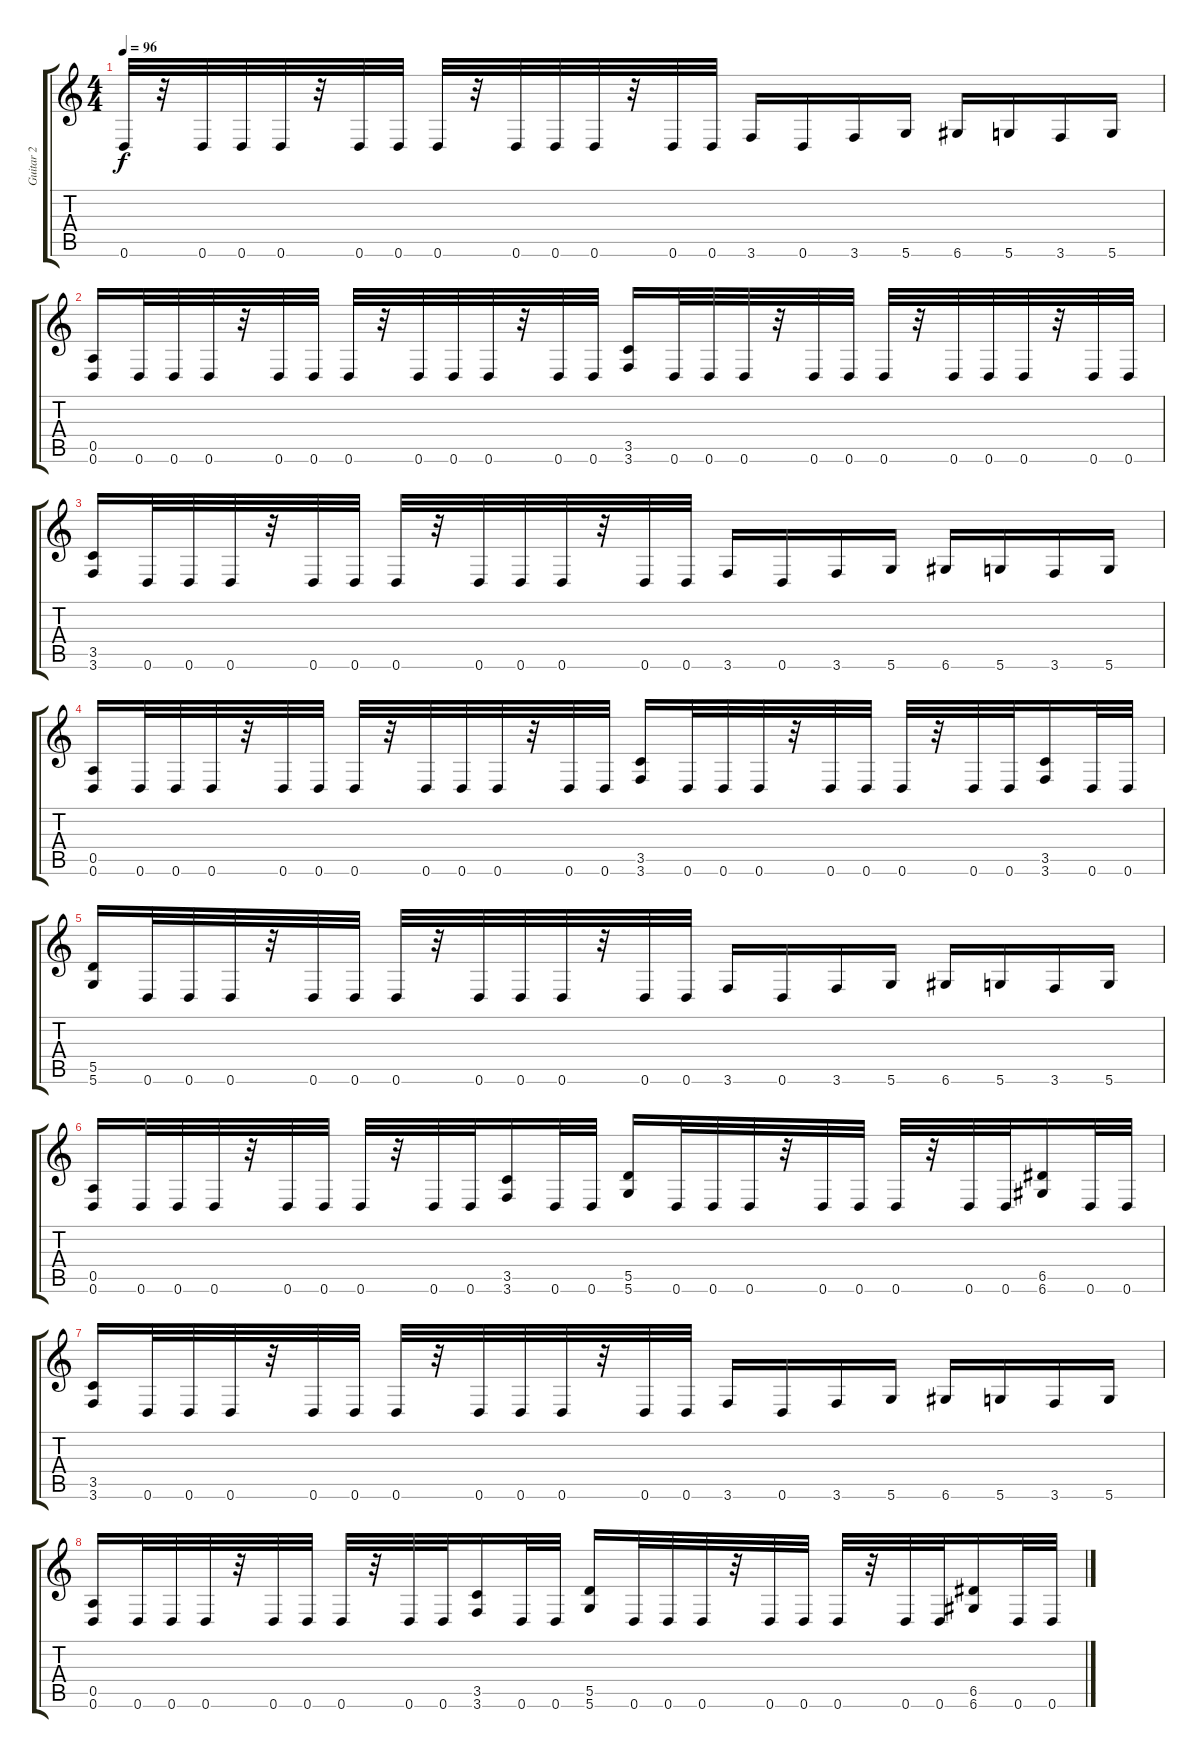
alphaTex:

\track ("Guitar 2" "Guitar 2") {instrument distortionguitar}
\staff {score tabs}
\tuning (E4 B3 G3 D3 A2 D2) {hide}
\ts (4 4)
\tempo 96
\clef g2
\ks c
0.6.32{dy f} r.32 0.6.32 0.6.32 0.6.32 r.32 0.6.32 0.6.32 0.6.32 r.32 0.6.32 0.6.32 0.6.32 r.32 0.6.32 0.6.32 3.6.16 0.6.16 3.6.16 5.6.16 6.6.16 5.6.16 3.6.16 5.6.16 |
(0.5 0.6).16 0.6.32 0.6.32 0.6.32 r.32 0.6.32 0.6.32 0.6.32 r.32 0.6.32 0.6.32 0.6.32 r.32 0.6.32 0.6.32 (3.5 3.6).16 0.6.32 0.6.32 0.6.32 r.32 0.6.32 0.6.32 0.6.32 r.32 0.6.32 0.6.32 0.6.32 r.32 0.6.32 0.6.32 |
(3.5 3.6).16 0.6.32 0.6.32 0.6.32 r.32 0.6.32 0.6.32 0.6.32 r.32 0.6.32 0.6.32 0.6.32 r.32 0.6.32 0.6.32 3.6.16 0.6.16 3.6.16 5.6.16 6.6.16 5.6.16 3.6.16 5.6.16 |
(0.5 0.6).16 0.6.32 0.6.32 0.6.32 r.32 0.6.32 0.6.32 0.6.32 r.32 0.6.32 0.6.32 0.6.32 r.32 0.6.32 0.6.32 (3.5 3.6).16 0.6.32 0.6.32 0.6.32 r.32 0.6.32 0.6.32 0.6.32 r.32 0.6.32 0.6.32 (3.5 3.6).16 0.6.32 0.6.32 |
(5.5 5.6).16 0.6.32 0.6.32 0.6.32 r.32 0.6.32 0.6.32 0.6.32 r.32 0.6.32 0.6.32 0.6.32 r.32 0.6.32 0.6.32 3.6.16 0.6.16 3.6.16 5.6.16 6.6.16 5.6.16 3.6.16 5.6.16 |
(0.5 0.6).16 0.6.32 0.6.32 0.6.32 r.32 0.6.32 0.6.32 0.6.32 r.32 0.6.32 0.6.32 (3.5 3.6).16 0.6.32 0.6.32 (5.5 5.6).16 0.6.32 0.6.32 0.6.32 r.32 0.6.32 0.6.32 0.6.32 r.32 0.6.32 0.6.32 (6.5 6.6).16 0.6.32 0.6.32 |
(3.5 3.6).16 0.6.32 0.6.32 0.6.32 r.32 0.6.32 0.6.32 0.6.32 r.32 0.6.32 0.6.32 0.6.32 r.32 0.6.32 0.6.32 3.6.16 0.6.16 3.6.16 5.6.16 6.6.16 5.6.16 3.6.16 5.6.16 |
(0.5 0.6).16 0.6.32 0.6.32 0.6.32 r.32 0.6.32 0.6.32 0.6.32 r.32 0.6.32 0.6.32 (3.5 3.6).16 0.6.32 0.6.32 (5.5 5.6).16 0.6.32 0.6.32 0.6.32 r.32 0.6.32 0.6.32 0.6.32 r.32 0.6.32 0.6.32 (6.5 6.6).16 0.6.32 0.6.32
